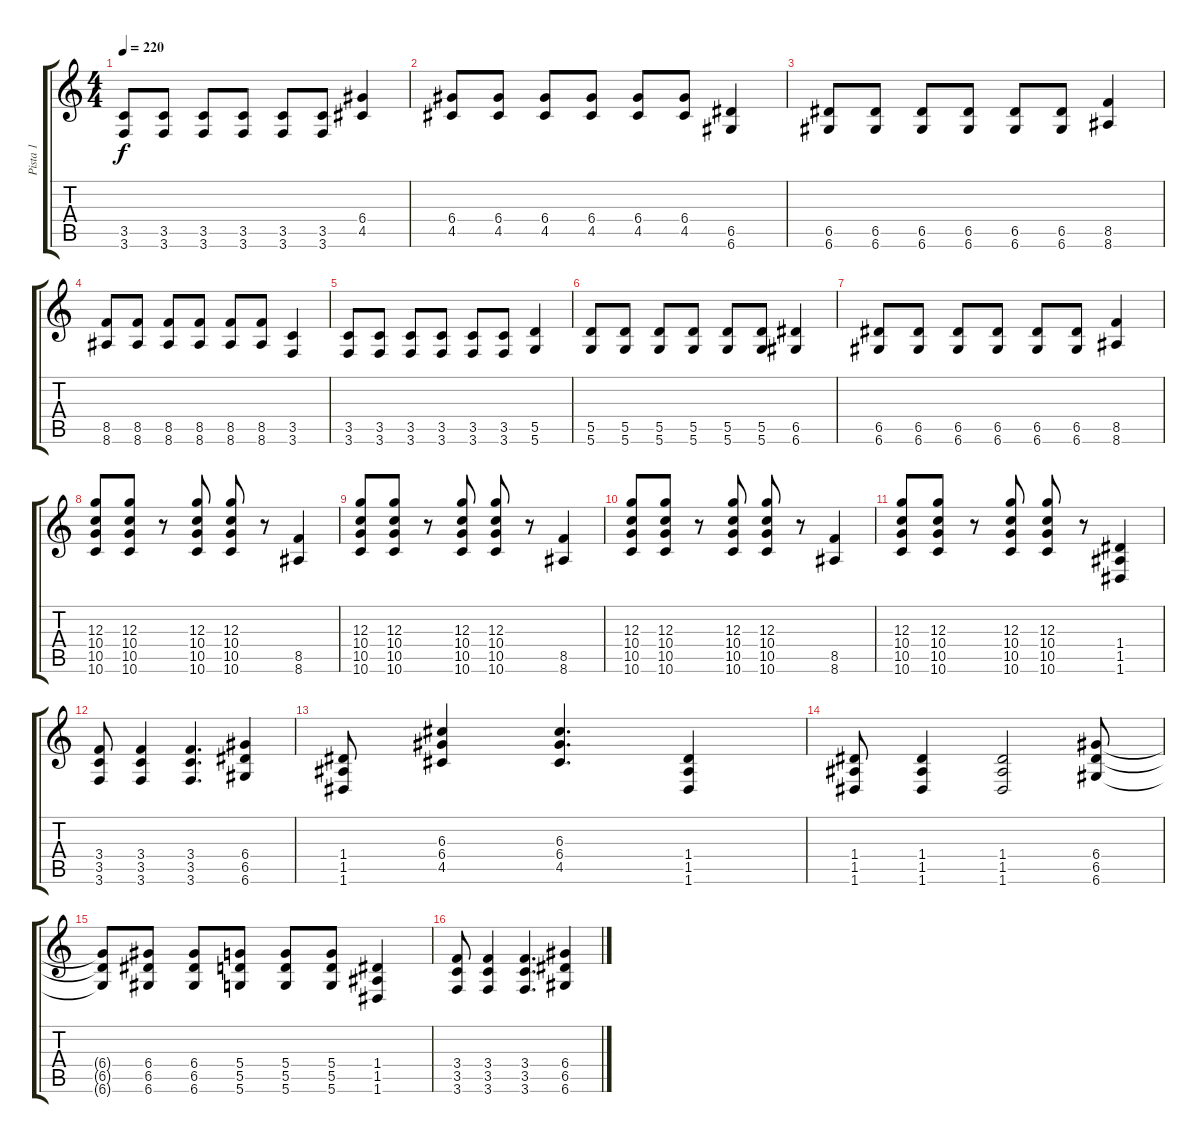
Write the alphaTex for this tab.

\track ("Pista 1" "Pista 1") {instrument overdrivenguitar}
\staff {score tabs}
\tuning (E4 B3 G3 D3 A2 D2) {hide}
\ts (4 4)
\tempo 220
\clef g2
\ks c
(3.5 3.6).8{dy f} (3.5 3.6).8 (3.5 3.6).8 (3.5 3.6).8 (3.5 3.6).8 (3.5 3.6).8 (6.4 4.5).4 |
(6.4 4.5).8 (6.4 4.5).8 (6.4 4.5).8 (6.4 4.5).8 (6.4 4.5).8 (6.4 4.5).8 (6.5 6.6).4 |
(6.5 6.6).8 (6.5 6.6).8 (6.5 6.6).8 (6.5 6.6).8 (6.5 6.6).8 (6.5 6.6).8 (8.5 8.6).4 |
(8.5 8.6).8 (8.5 8.6).8 (8.5 8.6).8 (8.5 8.6).8 (8.5 8.6).8 (8.5 8.6).8 (3.5 3.6).4 |
(3.5 3.6).8 (3.5 3.6).8 (3.5 3.6).8 (3.5 3.6).8 (3.5 3.6).8 (3.5 3.6).8 (5.5 5.6).4 |
(5.5 5.6).8 (5.5 5.6).8 (5.5 5.6).8 (5.5 5.6).8 (5.5 5.6).8 (5.5 5.6).8 (6.5 6.6).4 |
(6.5 6.6).8 (6.5 6.6).8 (6.5 6.6).8 (6.5 6.6).8 (6.5 6.6).8 (6.5 6.6).8 (8.5 8.6).4 |
(12.3 10.4 10.5 10.6).8 (12.3 10.4 10.5 10.6).8 r.8 (12.3 10.4 10.5 10.6).8 (12.3 10.4 10.5 10.6).8 r.8 (8.5 8.6).4 |
(12.3 10.4 10.5 10.6).8 (12.3 10.4 10.5 10.6).8 r.8 (12.3 10.4 10.5 10.6).8 (12.3 10.4 10.5 10.6).8 r.8 (8.5 8.6).4 |
(12.3 10.4 10.5 10.6).8 (12.3 10.4 10.5 10.6).8 r.8 (12.3 10.4 10.5 10.6).8 (12.3 10.4 10.5 10.6).8 r.8 (8.5 8.6).4 |
(12.3 10.4 10.5 10.6).8 (12.3 10.4 10.5 10.6).8 r.8 (12.3 10.4 10.5 10.6).8 (12.3 10.4 10.5 10.6).8 r.8 (1.4 1.5 1.6).4 |
(3.4 3.5 3.6).8 (3.4 3.5 3.6).4 (3.4 3.5 3.6).4{d} (6.4 6.5 6.6).4 |
(1.4 1.5 1.6).8 (6.3 6.4 4.5).4 (6.3 6.4 4.5).4{d} (1.4 1.5 1.6).4 |
(1.4 1.5 1.6).8 (1.4 1.5 1.6).4 (1.4 1.5 1.6).2 (6.4 6.5 6.6).8 |
(6.4{t} 6.5{t} 6.6{t}).8 (6.4 6.5 6.6).8 (6.4 6.5 6.6).8 (5.4 5.5 5.6).8 (5.4 5.5 5.6).8 (5.4 5.5 5.6).8 (1.4 1.5 1.6).4 |
(3.4 3.5 3.6).8 (3.4 3.5 3.6).4 (3.4 3.5 3.6).4{d} (6.4 6.5 6.6).4
